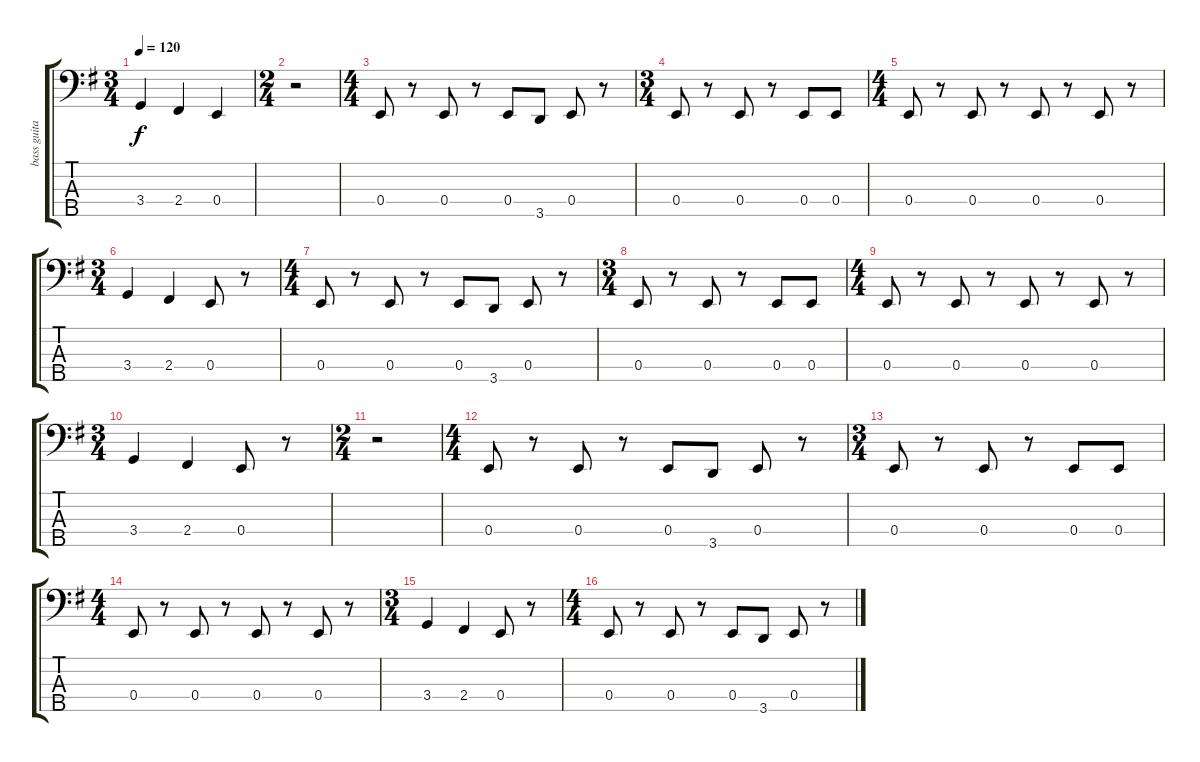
\track ("bass guitar" "bass guita") {instrument electricbassfinger}
\staff {score tabs}
\tuning (G2 D2 A1 E1 B0) {hide}
\ts (3 4)
\tempo 120
\clef f4
\ks g
3.4.4{dy f} 2.4.4 0.4.4 |
\ts (2 4)
r.2 |
\ts (4 4)
0.4.8 r.8 0.4.8 r.8 0.4.8 3.5.8 0.4.8 r.8 |
\ts (3 4)
0.4.8 r.8 0.4.8 r.8 0.4.8 0.4.8 |
\ts (4 4)
0.4.8 r.8 0.4.8 r.8 0.4.8 r.8 0.4.8 r.8 |
\ts (3 4)
3.4.4 2.4.4 0.4.8 r.8 |
\ts (4 4)
0.4.8 r.8 0.4.8 r.8 0.4.8 3.5.8 0.4.8 r.8 |
\ts (3 4)
0.4.8 r.8 0.4.8 r.8 0.4.8 0.4.8 |
\ts (4 4)
0.4.8 r.8 0.4.8 r.8 0.4.8 r.8 0.4.8 r.8 |
\ts (3 4)
3.4.4 2.4.4 0.4.8 r.8 |
\ts (2 4)
r.2 |
\ts (4 4)
0.4.8 r.8 0.4.8 r.8 0.4.8 3.5.8 0.4.8 r.8 |
\ts (3 4)
0.4.8 r.8 0.4.8 r.8 0.4.8 0.4.8 |
\ts (4 4)
0.4.8 r.8 0.4.8 r.8 0.4.8 r.8 0.4.8 r.8 |
\ts (3 4)
3.4.4 2.4.4 0.4.8 r.8 |
\ts (4 4)
0.4.8 r.8 0.4.8 r.8 0.4.8 3.5.8 0.4.8 r.8
